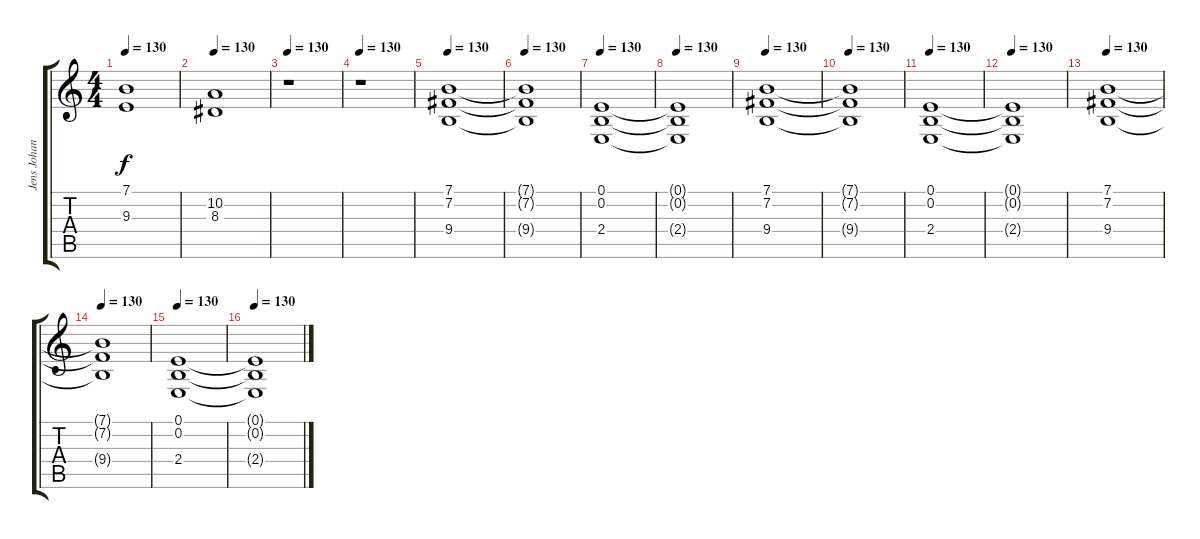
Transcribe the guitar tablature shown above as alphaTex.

\track ("Jens Johansson (Keyboards 2 Rythm)" "Jens Johan") {instrument synthstrings1}
\staff {score tabs}
\tuning (E4 B3 G3 D3 A2 E2) {hide}
\ts (4 4)
\tempo 130
\clef g2
\ks c
(7.1 9.3).1{dy f} |
\tempo 130
(10.2 8.3).1 |
\tempo 130
r.1 |
\tempo 130
r.1 |
\tempo 130
(7.1 7.2 9.4).1 |
\tempo 130
(7.1{t} 7.2{t} 9.4{t}).1 |
\tempo 130
(0.1 0.2 2.4).1 |
\tempo 130
(0.1{t} 0.2{t} 2.4{t}).1 |
\tempo 130
(7.1 7.2 9.4).1 |
\tempo 130
(7.1{t} 7.2{t} 9.4{t}).1 |
\tempo 130
(0.1 0.2 2.4).1 |
\tempo 130
(0.1{t} 0.2{t} 2.4{t}).1 |
\tempo 130
(7.1 7.2 9.4).1 |
\tempo 130
(7.1{t} 7.2{t} 9.4{t}).1 |
\tempo 130
(0.1 0.2 2.4).1 |
\tempo 130
(0.1{t} 0.2{t} 2.4{t}).1
